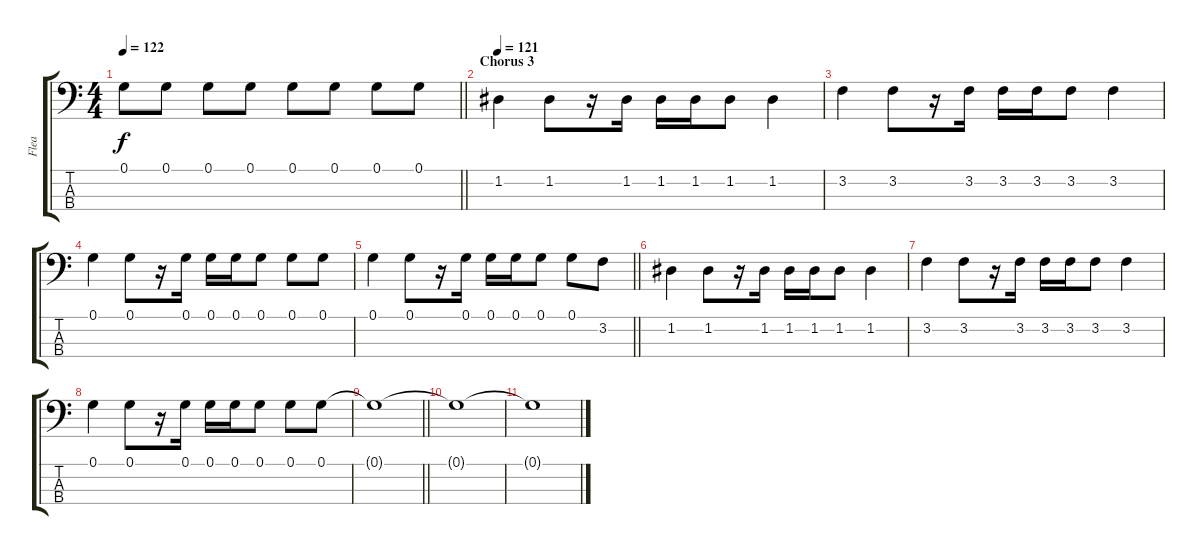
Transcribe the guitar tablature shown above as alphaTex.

\track ("Flea" "Flea") {instrument electricbassfinger}
\staff {score tabs}
\tuning (G2 D2 A1 E1) {hide}
\ts (4 4)
\tempo 122
\clef f4
\barLineRight lightlight
\ks c
0.1.8{dy f} 0.1.8 0.1.8 0.1.8 0.1.8 0.1.8 0.1.8 0.1.8 |
\section ("" "Chorus 3")
\tempo 121
1.2.4 1.2.8 r.16 1.2.16 1.2.16 1.2.16 1.2.8 1.2.4 |
3.2.4 3.2.8 r.16 3.2.16 3.2.16 3.2.16 3.2.8 3.2.4 |
0.1.4 0.1.8 r.16 0.1.16 0.1.16 0.1.16 0.1.8 0.1.8 0.1.8 |
\barLineRight lightlight
0.1.4 0.1.8 r.16 0.1.16 0.1.16 0.1.16 0.1.8 0.1.8 3.2.8 |
1.2.4 1.2.8 r.16 1.2.16 1.2.16 1.2.16 1.2.8 1.2.4 |
3.2.4 3.2.8 r.16 3.2.16 3.2.16 3.2.16 3.2.8 3.2.4 |
0.1.4 0.1.8 r.16 0.1.16 0.1.16 0.1.16 0.1.8 0.1.8 0.1.8 |
\barLineRight lightlight
0.1{t}.1 |
0.1{t}.1 |
0.1{t}.1
